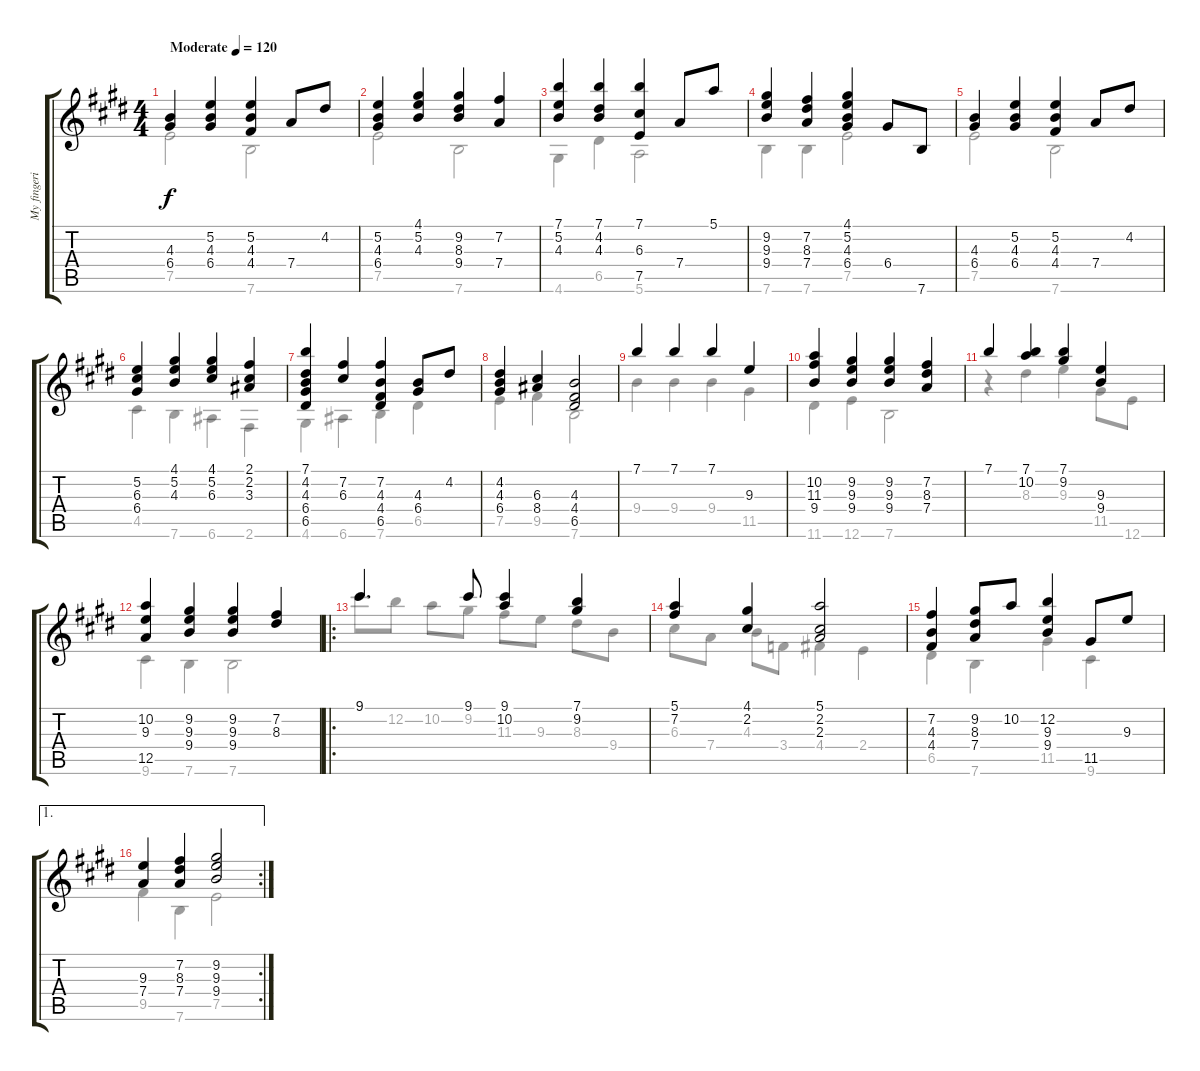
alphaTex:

\track ("My fingering" "My fingeri") {instrument electricguitarjazz}
\staff {score tabs}
\tuning (E4 B3 G3 D3 A2 E2) {hide}
\voice
\ts (4 4)
\tempo (120 "Moderate")
\clef g2
\ks e
(4.3 6.4).4{dy f instrument electricguitarjazz} (5.2 4.3 6.4).4 (5.2 4.3 4.4).4 7.4.8 4.2.8 |
(5.2 4.3 6.4).4 (4.1 5.2 4.3).4 (9.2 8.3 9.4).4 (7.2 7.4).4 |
(7.1 5.2 4.3).4 (7.1 4.2 4.3).4 (7.1 6.3 7.5).4 7.4.8 5.1.8 |
(9.2 9.3 9.4).4 (7.2 8.3 7.4).4 (4.1 5.2 4.3 6.4).4 6.4.8 7.6.8 |
(4.3 6.4).4 (5.2 4.3 6.4).4 (5.2 4.3 4.4).4 7.4.8 4.2.8 |
(5.2 6.3 6.4).4 (4.1 5.2 4.3).4 (4.1 5.2 6.3).4 (2.1 2.2 3.3).4 |
(7.1 4.2 4.3 6.4 6.5).4 (7.2 6.3).4 (7.2 4.3 4.4 6.5).4 (4.3 6.4).8 4.2.8 |
(4.2 4.3 6.4).4 (6.3 8.4).4 (4.3 4.4 6.5).2 |
7.1.4 7.1.4 7.1.4 9.3.4 |
(10.2 11.3 9.4).4 (9.2 9.3 9.4).4 (9.2 9.3 9.4).4 (7.2 8.3 7.4).4 |
7.1.4 (7.1 10.2).4 (7.1 9.2).4 (9.3 9.4).4 |
(10.2 9.3 12.5).4 (9.2 9.3 9.4).4 (9.2 9.3 9.4).4 (7.2 8.3).4 |
\ro
9.1.4{d} 9.1.8 (9.1 10.2).4 (7.1 9.2).4 |
(5.1 7.2).4 (4.1 2.2).4 (5.1 2.2 2.3).2 |
(7.2 4.3 4.4).4 (9.2 8.3 7.4).8 10.2.8 (12.2 9.3 9.4).4 11.5.8 9.3.8 |
\ae 1
\rc 2
(9.3 7.4).4 (7.2 8.3 7.4).4 (9.2 9.3 9.4).2
\voice
\clef g2
\ottava regular
\simile none
\ks e
7.5.2{dy f} 7.6.2 |
7.5.2 7.6.2 |
4.6.4 6.5.4 5.6.2 |
7.6.4 7.6.4 7.5.2 |
7.5.2 7.6.2 |
4.5.4 7.6.4 6.6.4 2.6.4 |
4.6.4 6.6.4 7.6.4 6.5.4 |
7.5.4 9.5.4 7.6.2 |
9.4.4 9.4.4 9.4.4 11.5.4 |
11.6.4 12.6.4 7.6.2 |
r.4 8.3.4 9.3.4 11.5.8 12.6.8 |
9.6.4 7.6.4 7.6.2 |
9.1.8 12.2.8 10.2.8 9.2.8 11.3.8 9.3.8 8.3.8 9.4.8 |
6.3.8 7.4.8 4.3.8 3.4.8 4.4.4 2.4.4 |
6.5.4 7.6.4 11.5.4 9.6.4 |
9.5.4 7.6.4 7.5.2
